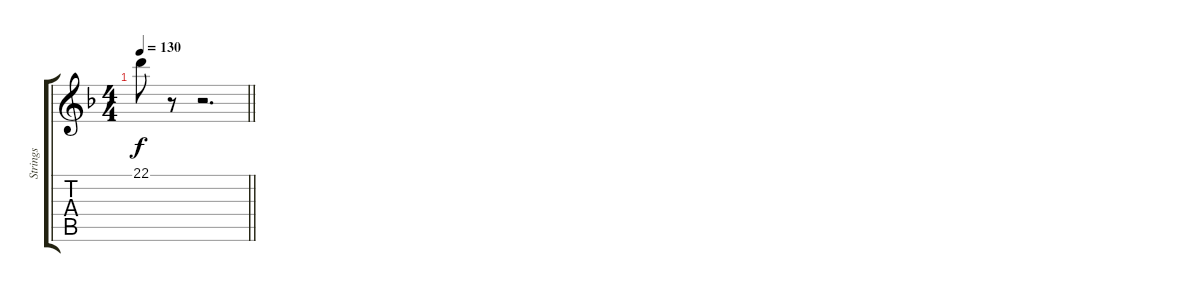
\track ("Strings" "Strings") {instrument stringensemble1}
\staff {score tabs}
\tuning (E4 B3 G3 D3 A2 E2) {hide}
\ts (4 4)
\tempo 130
\clef g2
\barLineRight lightlight
\ks dminor
22.1.8{dy f} r.8 r.2{d}
